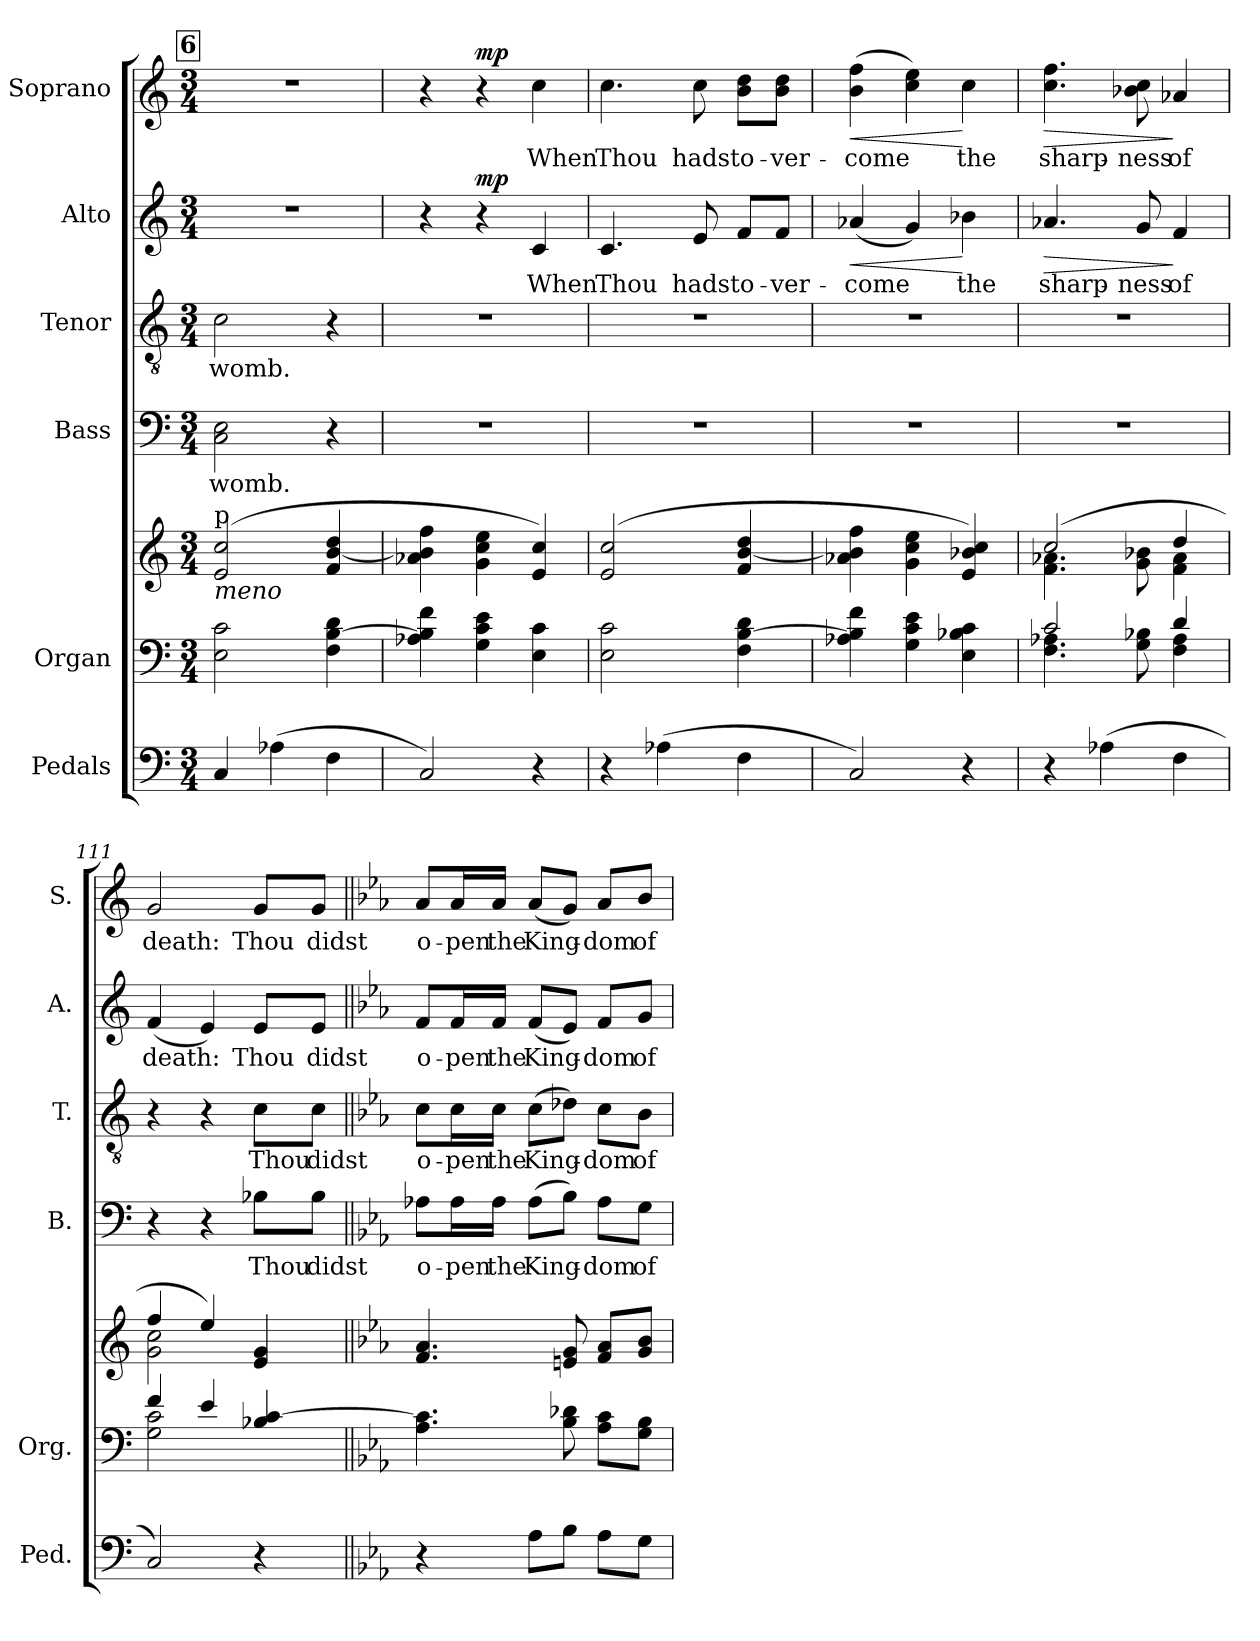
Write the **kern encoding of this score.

**kern	**kern	**kern	**kern	**text	**kern	**text	**kern	**text	**dynam	**kern	**text	**dynam
*part6	*part5	*part5	*part4	*part4	*part3	*part3	*part2	*part2	*part2	*part1	*part1	*part1
*staff7	*staff6	*staff5	*staff4	*staff4	*staff3	*staff3	*staff2	*staff2	*staff2	*staff1	*staff1	*staff1
*I"Pedals	*I"Organ	*	*I"Bass	*	*I"Tenor	*	*I"Alto	*	*	*I"Soprano	*	*
*I'Ped.	*I'Org.	*	*I'B.	*	*I'T.	*	*I'A.	*	*	*I'S.	*	*
*clefF4	*clefF4	*clefG2	*clefF4	*	*clefGv2	*	*clefG2	*	*	*clefG2	*	*
*	*	*	*	*	*ITrd7c12	*	*	*	*	*	*	*
*k[]	*k[]	*k[]	*k[]	*	*k[]	*	*k[]	*	*	*k[]	*	*
*C:	*C:	*C:	*C:	*	*C:	*	*C:	*	*	*C:	*	*
*M3/4	*M3/4	*M3/4	*M3/4	*	*M3/4	*	*M3/4	*	*	*M3/4	*	*
!!LO:REH:place=s1:B:color=#000000:enc=box:fs=15.4267:t=6
=106	=106	=106	=106	=106	=106	=106	=106	=106	=106	=106	=106	=106
!	!	!	!	!LO:LY:b:color=#000000	!	!	!	!	!	!	!	!
!	!	!LO:TX:b:i:t=meno	!	!	!	!	!	!	!	!	!	!
!	!	!LO:TX:t=p	!	!	!	!	!	!	!	!	!	!
!	!	!	!	!	!	!LO:LY:b:color=#000000	!LO:N:vis=1	!	!	!LO:N:vis=1	!	!
4Ci/	2Ei\ 2ci	(2ei/ 2cci	2Ci\ 2Ei	womb.	2Ci\	womb.	2.r	.	.	2.r	.	.
(4A-Xi\	.	.	.	.	.	.	.	.	.	.	.	.
4Fi\	4Fi\ [4Bi 4di	4fi/ [4bi 4ddi	4r	.	4r	.	.	.	.	.	.	.
=107	=107	=107	=107	=107	=107	=107	=107	=107	=107	=107	=107	=107
!	!	!	!LO:N:vis=1	!	!LO:N:vis=1	!	!	!	!	!	!	!
2Ci/)	4A-Xi\ 4Bi] 4fi	4a-Xi\ 4bi] 4ffi	2.r	.	2.r	.	4r	.	.	4r	.	.
.	4Gi\ 4ci 4ei	4gi\ 4cci 4eei	.	.	.	.	4r	.	mp	4r	.	mp
!	!	!	!	!	!	!	!	!LO:LY:b:color=#000000	!	!	!	!
!	!	!	!	!	!	!	!	!	!	!	!LO:LY:b:color=#000000	!
4r	4Ei\ 4ci	4ei/ 4cci)	.	.	.	.	4ci/	When	.	4cci\	When	.
!!LO:PB:g=z
=108	=108	=108	=108	=108	=108	=108	=108	=108	=108	=108	=108	=108
!	!	!	!LO:N:vis=1	!	!LO:N:vis=1	!	!	!	!	!	!	!
!	!	!	!	!	!	!	!	!LO:LY:b:color=#000000	!	!	!	!
!	!	!	!	!	!	!	!	!	!	!	!LO:LY:b:color=#000000	!
4r	2Ei\ 2ci	(2ei/ 2cci	2.r	.	2.r	.	4.ci/	Thou	.	4.cci\	Thou	.
(4A-Xi\	.	.	.	.	.	.	.	.	.	.	.	.
!	!	!	!	!	!	!	!	!LO:LY:b:color=#000000	!	!	!	!
!	!	!	!	!	!	!	!	!	!	!	!LO:LY:b:color=#000000	!
.	.	.	.	.	.	.	8ei/	hadst	.	8cci\	hadst	.
!	!	!	!	!	!	!	!	!LO:LY:b:color=#000000	!	!	!	!
!	!	!	!	!	!	!	!	!	!	!	!LO:LY:b:color=#000000	!
4Fi\	4Fi\ [4Bi 4di	4fi/ [4bi 4ddi	.	.	.	.	8fi/L	o-	.	8bi\ 8ddiL	o-	.
!	!	!	!	!	!	!	!	!LO:LY:b:color=#000000	!	!	!	!
!	!	!	!	!	!	!	!	!	!	!	!LO:LY:b:color=#000000	!
.	.	.	.	.	.	.	8fi/J	-ver-	.	8bi\ 8ddiJ	-ver-	.
=109	=109	=109	=109	=109	=109	=109	=109	=109	=109	=109	=109	=109
!	!	!	!LO:N:vis=1	!	!LO:N:vis=1	!	!	!	!	!	!	!
!	!	!	!	!	!	!	!	!LO:LY:b:color=#000000	!LO:HP:b	!	!	!
!	!	!	!	!	!	!	!	!	!	!	!LO:LY:b:color=#000000	!LO:HP:b
2Ci/)	4A-Xi\ 4Bi] 4fi	4a-Xi\ 4bi] 4ffi	2.r	.	2.r	.	(4a-Xi/	-come	<	(4bi\ 4ffi	-come	<
.	4Gi\ 4ci 4ei	4gi\ 4cci 4eei	.	.	.	.	4gi/)	.	.	4cci\ 4eei)	.	.
!	!	!	!	!	!	!	!	!LO:LY:b:color=#000000	!	!	!	!
!	!	!	!	!	!	!	!	!	!	!	!LO:LY:b:color=#000000	!
4r	4Ei\ 4B-Xi 4ci	4ei/ 4b-Xi 4cci)	.	.	.	.	4b-Xi\	the	[	4cci\	the	[
=110	=110	=110	=110	=110	=110	=110	=110	=110	=110	=110	=110	=110
*	*^	*^	*	*	*	*	*	*	*	*	*	*
!	!	!	!	!	!LO:N:vis=1	!	!LO:N:vis=1	!	!	!	!	!	!	!
!	!	!	!	!	!	!	!	!	!	!LO:LY:b:color=#000000	!LO:HP:b	!	!	!
!	!	!	!	!	!	!	!	!	!	!	!	!	!LO:LY:b:color=#000000	!LO:HP:b
4r	2ci/	4.Fi\ 4.A-Xi	(2cci/	4.fi\ 4.a-Xi	2.r	.	2.r	.	4.a-Xi/	sharp-	>	4.cci\ 4.ffi	sharp-	>
(4A-Xi\	.	.	.	.	.	.	.	.	.	.	.	.	.	.
!	!	!	!	!	!	!	!	!	!	!LO:LY:b:color=#000000	!	!	!	!
!	!	!	!	!	!	!	!	!	!	!	!	!	!LO:LY:b:color=#000000	!
.	.	8Gi\ 8B-Xi	.	8gi\ 8b-Xi	.	.	.	.	8gi/	-ness	.	8b-Xi\ 8cci	-ness	.
!	!	!	!	!	!	!	!	!	!	!LO:LY:b:color=#000000	!	!	!	!
!	!	!	!	!	!	!	!	!	!	!	!	!	!LO:LY:b:color=#000000	!
4Fi\	4di/	4Fi\ 4A-i	4ddi/	4fi\ 4a-i	.	.	.	.	4fi/	of	]	4a-Xi/	of	]
=111	=111	=111	=111	=111	=111	=111	=111	=111	=111	=111	=111	=111	=111	=111
!	!	!	!	!	!	!	!	!	!	!LO:LY:b:color=#000000	!	!	!	!
!	!	!	!	!	!	!	!	!	!	!	!	!	!LO:LY:b:color=#000000	!
2Ci/)	4fi/	2Gi\ 2ci	4ffi/	2gi\ 2cci	4r	.	4r	.	(4fi/	death:	.	2gi/	death:	.
.	4ei/	.	4eei/)	.	4r	.	4r	.	4ei/)	.	.	.	.	.
!	!	!	!	!	!	!LO:LY:b:color=#000000	!	!	!	!	!	!	!	!
!	!	!	!	!	!	!	!	!LO:LY:b:color=#000000	!	!	!	!	!	!
!	!	!	!	!	!	!	!	!	!	!LO:LY:b:color=#000000	!	!	!	!
!	!	!	!	!	!	!	!	!	!	!	!	!	!LO:LY:b:color=#000000	!
4r	4B-Xi/ [4ci	4ryy	4ei/ 4gi	4ryy	8B-Xi\L	Thou	8Ci\L	Thou	8ei/L	Thou	.	8gi/L	Thou	.
!	!	!	!	!	!	!LO:LY:b:color=#000000	!	!	!	!	!	!	!	!
!	!	!	!	!	!	!	!	!LO:LY:b:color=#000000	!	!	!	!	!	!
!	!	!	!	!	!	!	!	!	!	!LO:LY:b:color=#000000	!	!	!	!
!	!	!	!	!	!	!	!	!	!	!	!	!	!LO:LY:b:color=#000000	!
.	.	.	.	.	8B-i\J	didst	8Ci\J	didst	8ei/J	didst	.	8gi/J	didst	.
*	*v	*v	*	*	*	*	*	*	*	*	*	*	*	*
*	*	*v	*v	*	*	*	*	*	*	*	*	*	*
=112||	=112||	=112||	=112||	=112||	=112||	=112||	=112||	=112||	=112||	=112||	=112||	=112||
*k[b-e-a-]	*k[b-e-a-]	*k[b-e-a-]	*k[b-e-a-]	*	*k[b-e-a-]	*	*k[b-e-a-]	*	*	*k[b-e-a-]	*	*
*E-:	*E-:	*E-:	*E-:	*	*E-:	*	*E-:	*	*	*E-:	*	*
!	!	!	!	!LO:LY:b:color=#000000	!	!	!	!	!	!	!	!
!	!	!	!	!	!	!LO:LY:b:color=#000000	!	!	!	!	!	!
!	!	!	!	!	!	!	!	!LO:LY:b:color=#000000	!	!	!	!
!	!	!	!	!	!	!	!	!	!	!	!LO:LY:b:color=#000000	!
4r	4.A-i\ 4.ci]	4.fi/ 4.a-i	8A-Xi\L	o-	8Ci\L	o-	8fi/L	o-	.	8a-i/L	o-	.
!	!	!	!	!LO:LY:b:color=#000000	!	!	!	!	!	!	!	!
!	!	!	!	!	!	!LO:LY:b:color=#000000	!	!	!	!	!	!
!	!	!	!	!	!	!	!	!LO:LY:b:color=#000000	!	!	!	!
!	!	!	!	!	!	!	!	!	!	!	!LO:LY:b:color=#000000	!
.	.	.	16A-i\L	-pen	16Ci\L	-pen	16fi/L	-pen	.	16a-i/L	-pen	.
!	!	!	!	!LO:LY:b:color=#000000	!	!	!	!	!	!	!	!
!	!	!	!	!	!	!LO:LY:b:color=#000000	!	!	!	!	!	!
!	!	!	!	!	!	!	!	!LO:LY:b:color=#000000	!	!	!	!
!	!	!	!	!	!	!	!	!	!	!	!LO:LY:b:color=#000000	!
.	.	.	16A-i\JJ	the	16Ci\JJ	the	16fi/JJ	the	.	16a-i/JJ	the	.
!	!	!	!	!LO:LY:b:color=#000000	!	!	!	!	!	!	!	!
!	!	!	!	!	!	!LO:LY:b:color=#000000	!	!	!	!	!	!
!	!	!	!	!	!	!	!	!LO:LY:b:color=#000000	!	!	!	!
!	!	!	!	!	!	!	!	!	!	!	!LO:LY:b:color=#000000	!
8A-i\L	.	.	(8A-i\L	King-	(8Ci\L	King-	(8fi/L	King-	.	(8a-i/L	King-	.
8B-i\J	8B-i\ 8d-Xi	8eni/ 8gi	8B-i\J)	.	8D-Xi\J)	.	8e-i/J)	.	.	8gi/J)	.	.
!	!	!	!	!LO:LY:b:color=#000000	!	!	!	!	!	!	!	!
!	!	!	!	!	!	!LO:LY:b:color=#000000	!	!	!	!	!	!
!	!	!	!	!	!	!	!	!LO:LY:b:color=#000000	!	!	!	!
!	!	!	!	!	!	!	!	!	!	!	!LO:LY:b:color=#000000	!
8A-i\L	8A-i\ 8ciL	8fi/ 8a-iL	8A-i\L	-dom	8Ci\L	-dom	8fi/L	-dom	.	8a-i/L	-dom	.
!	!	!	!	!LO:LY:b:color=#000000	!	!	!	!	!	!	!	!
!	!	!	!	!	!	!LO:LY:b:color=#000000	!	!	!	!	!	!
!	!	!	!	!	!	!	!	!LO:LY:b:color=#000000	!	!	!	!
!	!	!	!	!	!	!	!	!	!	!	!LO:LY:b:color=#000000	!
8Gi\J	8Gi\ 8B-iJ	8gi/ 8b-iJ	8Gi\J	of	8BB-i\J	of	8gi/J	of	.	8b-i/J	of	.
=	=	=	=	=	=	=	=	=	=	=	=	=
*-	*-	*-	*-	*-	*-	*-	*-	*-	*-	*-	*-	*-
